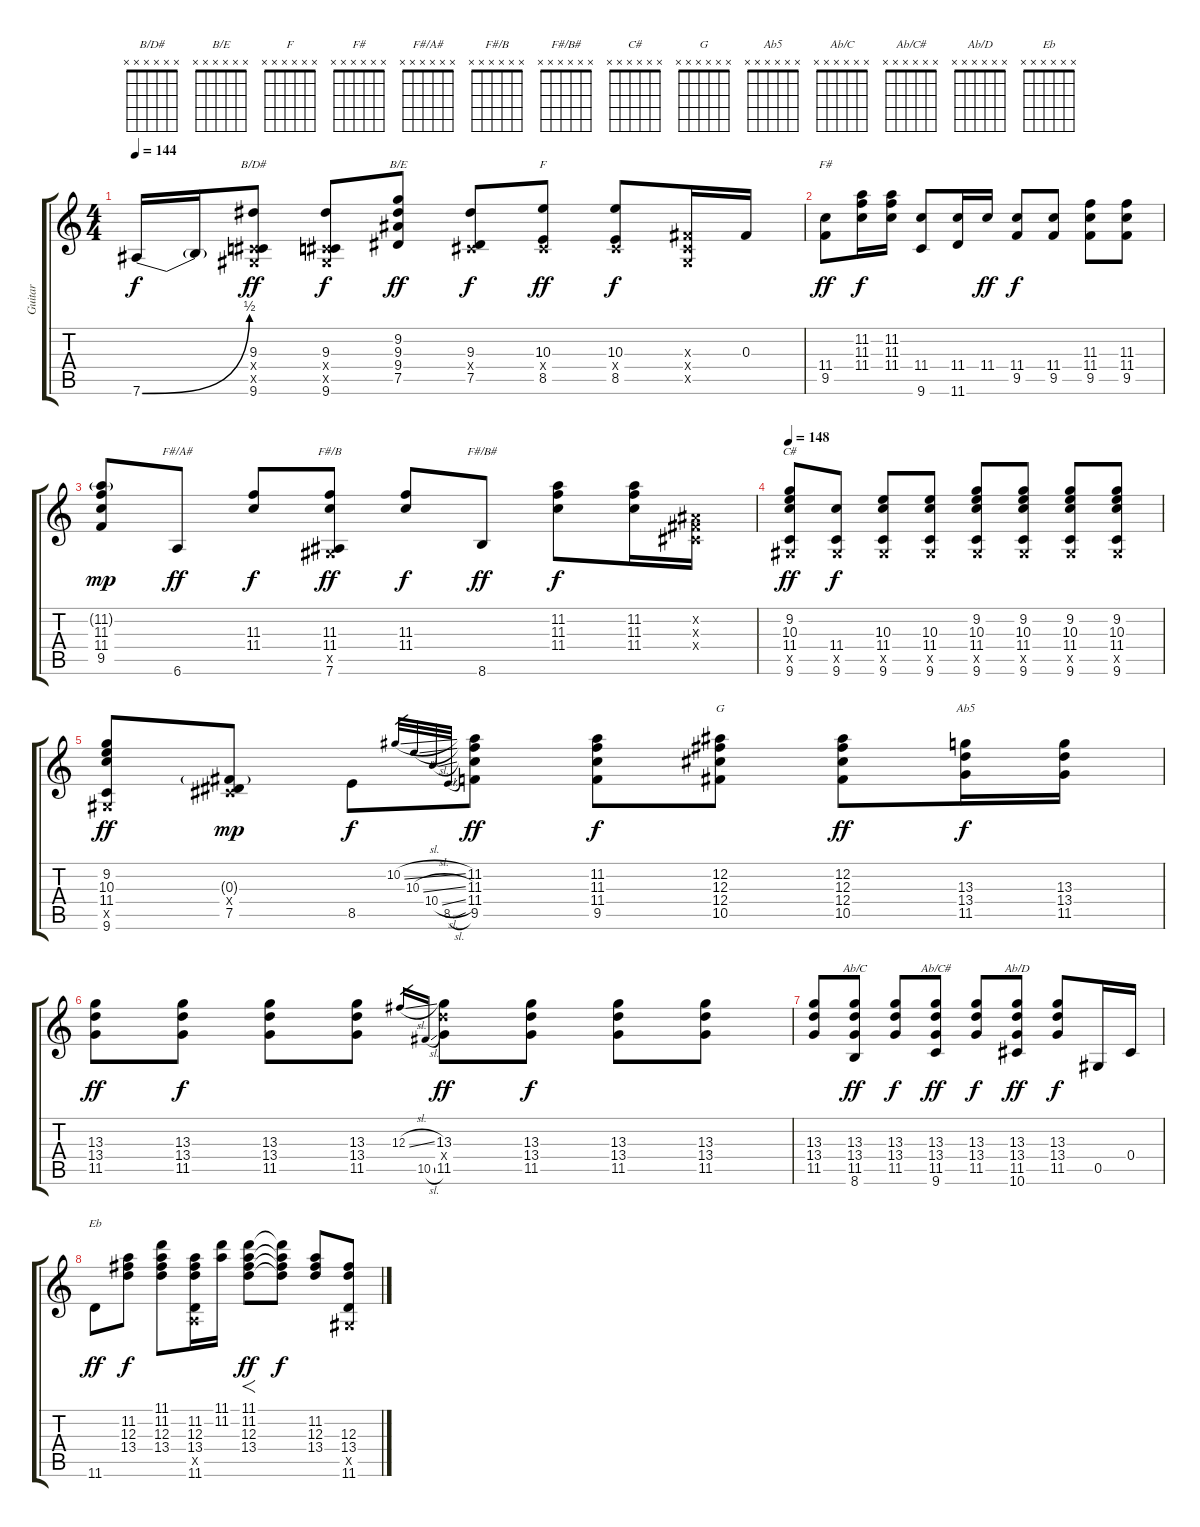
\track ("Guitar" "Guitar") {instrument overdrivenguitar}
\staff {score tabs}
\tuning (Eb4 Bb3 Gb3 Db3 Ab2 Eb2) {hide}
\chord ("B/D#" x x x x x x) {firstfret 0}
\chord ("B/E" x x x x x x) {firstfret 0}
\chord ("F" x x x x x x) {firstfret 0}
\chord ("F#" x x x x x x) {firstfret 0}
\chord ("F#/A#" x x x x x x) {firstfret 0}
\chord ("F#/B" x x x x x x) {firstfret 0}
\chord ("F#/B#" x x x x x x) {firstfret 0}
\chord ("C#" x x x x x x) {firstfret 0}
\chord ("G" x x x x x x) {firstfret 0}
\chord ("Ab5" x x x x x x) {firstfret 0}
\chord ("Ab/C" x x x x x x) {firstfret 0}
\chord ("Ab/C#" x x x x x x) {firstfret 0}
\chord ("Ab/D" x x x x x x) {firstfret 0}
\chord ("Eb" x x x x x x) {firstfret 0}
\ts (4 4)
\tempo 144
\clef g2
\ks c
7.6{be (bend 0 0 60 2)}.16{dy f} 7.6{t}.16 (9.3 0.4{x} 0.5{x} 9.6).8{ch "B/D#" dy ff} (9.3 0.4{x} 0.5{x} 9.6).8{dy f} (9.2 9.3 9.4 7.5).8{ch "B/E" dy ff} (9.3 0.4{x} 7.5).8{dy f} (10.3 0.4{x} 8.5).8{ch "F" dy ff} (10.3 0.4{x} 8.5).8{dy f} (0.3{x} 0.4{x} 0.5{x}).16 0.3.16 |
(11.4 9.5).8{ch "F#" dy ff} (11.2 11.3 11.4).16{dy f} (11.2 11.3 11.4).16 (11.4 9.6).8 (11.4 11.6).16 11.4.16{dy ff} (11.4 9.5).8{dy f} (11.4 9.5).8 (11.3 11.4 9.5).8 (11.3 11.4 9.5).8 |
(11.2{g} 11.3 11.4 9.5).8{dy mp} 6.6.8{ch "F#/A#" dy ff} (11.3 11.4).8{dy f} (11.3 11.4 0.5{x} 7.6).8{ch "F#/B" dy ff} (11.3 11.4).8{dy f} 8.6.8{ch "F#/B#" dy ff} (11.2 11.3 11.4).8{dy f} (11.2 11.3 11.4).16 (0.2{x} 0.3{x} 0.4{x}).16 |
\tempo 148
(9.2 10.3 11.4 0.5{x} 9.6).8{ch "C#" dy ff} (11.4 0.5{x} 9.6).8{dy f} (10.3 11.4 0.5{x} 9.6).8 (10.3 11.4 0.5{x} 9.6).8 (9.2 10.3 11.4 0.5{x} 9.6).8 (9.2 10.3 11.4 0.5{x} 9.6).8 (9.2 10.3 11.4 0.5{x} 9.6).8 (9.2 10.3 11.4 0.5{x} 9.6).8 |
(9.2 10.3 11.4 0.5{x} 9.6).8{dy ff} (0.3{g} 0.4{x} 7.5).8{dy mp} 8.5.8{dy f} 10.2{sl}.32{gr} 10.3{sl}.32{gr} 10.4{sl}.32{gr} 8.5{sl}.32{gr} (11.2 11.3 11.4 9.5).8{dy ff} (11.2 11.3 11.4 9.5).8{dy f} (12.2 12.3 12.4 10.5).8{ch "G"} (12.2 12.3 12.4 10.5).8{dy ff} (13.3 13.4 11.5).16{ch "Ab5" dy f} (13.3 13.4 11.5).16 |
(13.3 13.4 11.5).8{dy ff} (13.3 13.4 11.5).8{dy f} (13.3 13.4 11.5).8 (13.3 13.4 11.5).8 12.3{sl}.16{gr} 10.5{sl}.16{gr} (13.3 13.4{x} 11.5).8{dy ff} (13.3 13.4 11.5).8{dy f} (13.3 13.4 11.5).8 (13.3 13.4 11.5).8 |
(13.3 13.4 11.5).8 (13.3 13.4 11.5 8.6).8{ch "Ab/C" dy ff} (13.3 13.4 11.5).8{dy f} (13.3 13.4 11.5 9.6).8{ch "Ab/C#" dy ff} (13.3 13.4 11.5).8{dy f} (13.3 13.4 11.5 10.6).8{ch "Ab/D" dy ff} (13.3 13.4 11.5).8{dy f} 0.5.16 0.4.16 |
11.6.8{ch "Eb" dy ff} (11.2 12.3 13.4).8{dy f} (11.1 11.2 12.3 13.4).8 (11.2 12.3 13.4 1.5{x} 11.6).16 (11.1 11.2).16 (11.1 11.2 12.3 13.4).8{f dy ff} (11.1{t} 11.2{t} 12.3{t} 13.4{t}).8{dy f} (11.2 12.3 13.4).8 (12.3 13.4 0.5{x} 11.6).8
